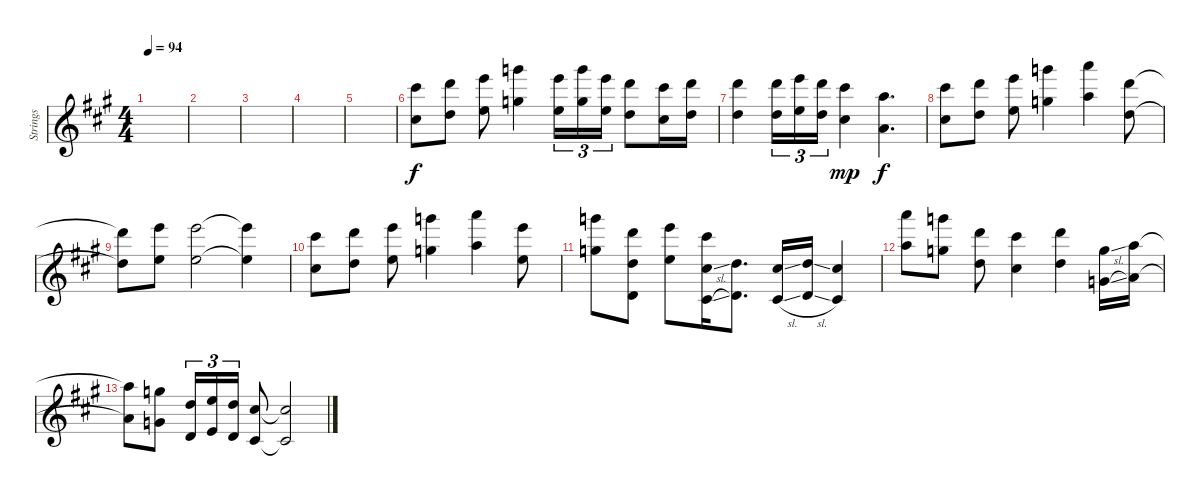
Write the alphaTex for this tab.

\track ("Strings" "Strings") {instrument stringensemble1}
\staff {score}
\tuning (E4 B3 G3 D3 A2 E2) {hide}
\ts (4 4)
\tempo 94
\clef g2
\ks a
|
|
|
|
|
(21.1 14.2).8 (22.1 15.2).8 (24.1 17.2).8 (27.1 20.2).4 (24.1 17.2).16{tu (3 2)} (27.1 20.2).16{tu (3 2)} (24.1 17.2).16{tu (3 2)} (22.1 15.2).8 (21.1 14.2).16 (22.1 15.2).16 |
(22.1 15.2).4 (22.1 15.2).16{tu (3 2)} (24.1 17.2).16{tu (3 2)} (22.1 15.2).16{tu (3 2)} (21.1 14.2).4{dy mp} (17.1 10.2).4{d dy f} |
(21.1 14.2).8 (22.1 15.2).8 (24.1 17.2).8 (27.1 20.2).4 (29.1 22.2).4 (22.1 15.2).8 |
(22.1{t} 15.2{t}).8 (24.1 17.2).8 (24.1 17.2).2 (24.1{t} 17.2{t}).4 |
(21.1 14.2).8 (22.1 15.2).8 (24.1 17.2).8 (27.1 20.2).4 (29.1 22.2).4 (24.1 17.2).8 |
(27.1 20.2).8 (22.1 3.2 19.3).8 (24.1 17.2).8 (9.1{sl} 2.2{sl} 30.3).16 (10.1 3.2).8{d} (9.1{sl} 2.2{sl}).16 (10.1{sl} 3.2{sl}).16 (9.1 2.2).4 |
(29.1 22.2).8 (27.1 20.2).8 (22.1 15.2).8 (21.1 14.2).4 (22.1 15.2).4 (15.1{sl} 8.2{sl}).16 (17.1 10.2).16 |
(17.1{t} 10.2{t}).8 (15.1 8.2).8 (10.1 3.2).16{tu (3 2)} (12.1 5.2).16{tu (3 2)} (10.1 3.2).16{tu (3 2)} (9.1 2.2).8 (9.1{t} 2.2{t}).2
